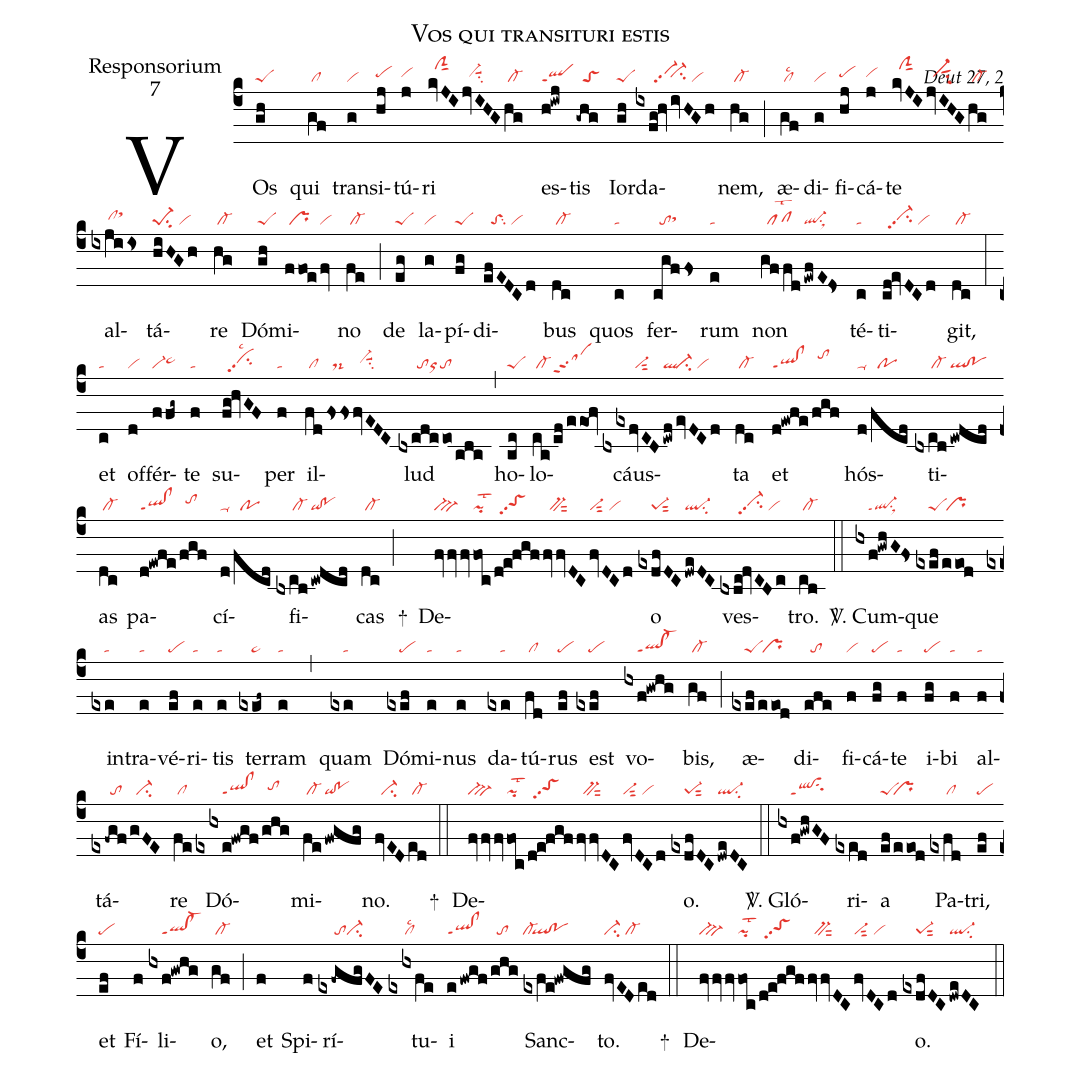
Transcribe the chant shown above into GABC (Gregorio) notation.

name:Vos qui transituri estis;
office-part:Responsorium;
mode:7;
commentary:Deut 27, 2;
nabc-lines:1;
%%
(c4)VOs(gh|peS) qui(gf|/cl) trans(g|vi)i(hj|pehh)tú(j|vihh)ri(kvJI|//ciGhk|jvIHG|//vi-hhsuu1su2|hg|/cl-) es(h!iwj|qlppt1)tis(-ghg|//toS) Ior(gh|peS)da(ixfg!hv|//////vi-pp2|/ivHGh|vi-hhsu2/vi)nem,(hg|/cl-) (;) æ(gf|/cllsc2)di(g|vi)fi(hj|pehh)cá(j|vihh)te(kvJI|//ciGhk|jvIHG|//vi-hhsut1su2|hg|/cl-) al(ixjiis|/////clhhsthj)tá(hiHGh|pe-1su2/vi)re(hg|/cl-) Dó(gh|peS)mi(ffoe|/pr|/fv|vi)no(fe|/cl-) (;) de(eg|peS) la(g|vi)pí(fg|peS)di(efEDCd|//toSsu2/vi)bus(dc|/cl-) quos(c|ta) fer(cgffs|//tosthh)rum(e|ta) non(gffd|//pflst2|!ewfE!Ds|ql-su1sux1) té(c|ta)ti(cd!evDCd|//vi-hhpp2su2/vi)git,(dc|/cl-) (:) et(c|ta) of(d|vi)fér(ffg~|vi-pe~hh)te(f|ta) su(fg!hvGF|//vihhpp2su2lsc2)per(f|ta) il(fd|/cl|fss|//ds-|fvEDC|//vi-hhsuu1su2)lud(bxcdcco/aba|//////toorto) (,) ho(ac|peS)lo(ca|/cl-|/cd/eeof|sahhppt2)cáus(bxexdvCB|//////////vi-sut2|/cwd|ql|/evDCd|vi-su2/vi)ta(dc|/cl-) et(d!ewfe|ql!clppt1|/fgf|//tohj) hós(d|ta-|/fcd|//po)ti(bxcb|/////cl-|!cwdcd|ql!po)as(dc|/cl-) pa(d!ewfe|ql!clppt1|/fgf|//tohi)cí(d|ta-|/fcd|//po)fi(bxcb|/////cl-|!cwdcd|qi!po)cas(dc|/cl-) (;)
+() De(fvfvfv|tv-|/foc|pilst2|/d!e!fgf|//toShhpp2|fvfvDC|//bv-sut2|fvDCd|vi-sut2/vi)o(exdfDC|////pe-1sut2|/dweDC|ql-su2) ves(bxbc!dvCBc|//////vi-hhpp2su2/vi)tro.(cb|/cl-) (::)

<sp>V/</sp>. Cum(hxf!gwhG!Fs|////ql-ppt1su1sux1)que(exef|////peS|/eeod|/pr) in(exe|////ta)tra(e|ta)vé(ef|pe)ri(e|ta)tis(e|ta) ter(exef~|////pe~)ram(e|ta) (,) quam(exe|////ta) Dó(exef|////pe)mi(e|ta)nus(e|ta) da(exe|////ta)tú(fd|/cl)rus(ef|pe) est(exef|////pe) vo(hxf!gwhg|////ql!cl-ppt1)bis,(gf|/cl-) (;) æ(exef|////peS|/eeod|/pr)di(efe|//to)fi(f|vi)cá(fg|pe)te(f|ta) i(fg|pe)bi(f|ta) al(f|ta)tá(ex-fgf|//////to|gFE|//ci-)re(fe|/cl) Dó(exhxe!fwgf|////////ql!clppt1|/ghg|//tohh)mi(fe|/cl-|!fwgfg|qi!po)no.(fvED|//ci-|ed|/cl-) (::)
+() De(fvfvfv|tv-|/foc|pilst2|/d!e!fgf|//toShhpp2|fvfvDC|//bv-sut2|fvDCd|vi-sut2/vi)o.(exdfDC|////pe-1sut2|/dweDC|ql-su2) (::)

<sp>V/</sp>. Gló(hxf!gwhGF|////qlppt1su2)ri(exed)a(ef/eeod|peS``pr) Pa(exfd|/////cl)tri,(ef|pe) et(ef|pe) Fí(f)li(hxf!gwhg|////ql!cl-ppt1)o,(gf|/cl-) (;) et(f) Spi(f)rí(ex-fgfgFE|/////toci-)tu(exhxfe|/////cllsc2)i(efwgf|ql!clppt1|/ghg|//to) Sanc(exfe!fwgfg|cl-``ql!po)to.(fvEDed|ci-/cl-) (::)
+() De(fvfvfv|tv-|/foc|pilst2|/d!e!fgf|//toShhpp2|fvfvDC|//bv-sut2|fvDCd|vi-sut2/vi)o.(exdfDC|////pe-1sut2|/dweDC|ql-su2) (::)
